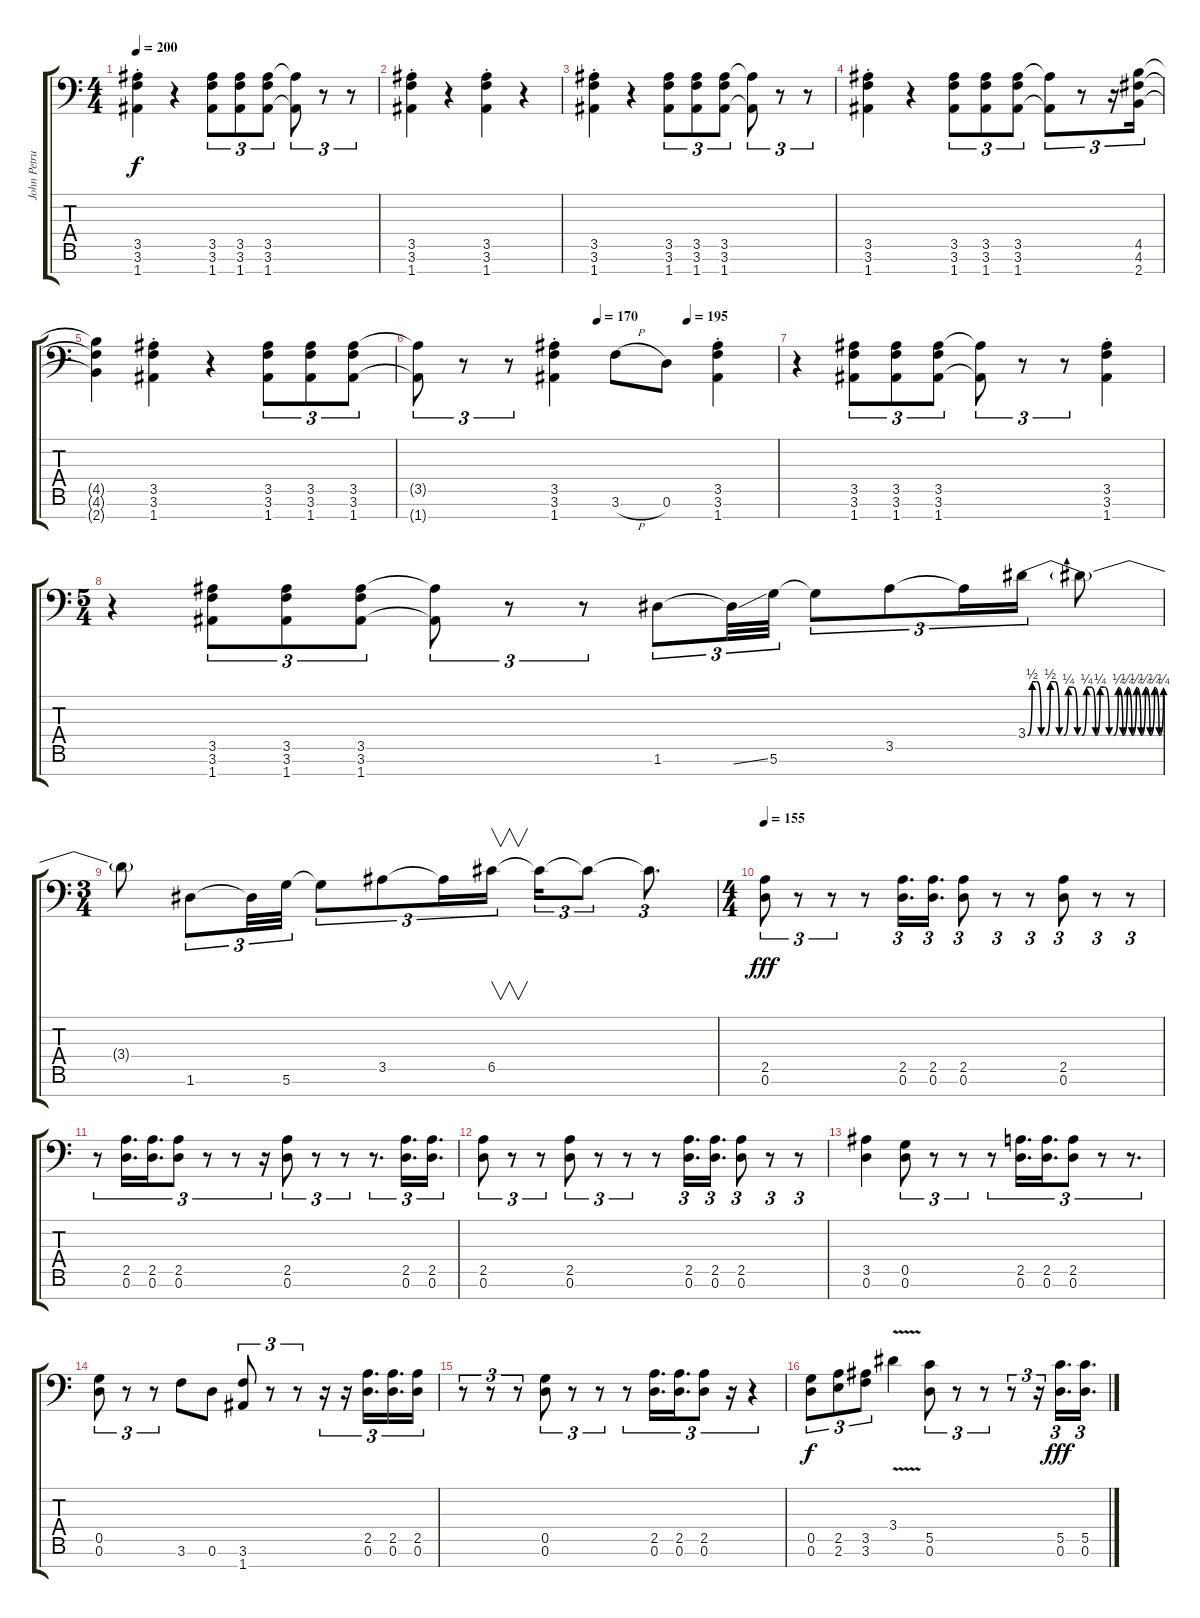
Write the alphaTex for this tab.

\track ("John Petrucci" "John Petru") {instrument distortionguitar}
\staff {score tabs}
\tuning (D4 A3 F3 C3 G2 D2 A1) {hide}
\ts (4 4)
\tempo 200
\clef f4
\ks c
(3.5 3.6{st} 1.7).4{dy f} r.4 (3.5 3.6 1.7).8{tu (3 2)} (3.5 3.6 1.7).8{tu (3 2)} (3.5 3.6 1.7).8{tu (3 2)} (3.5{t} 1.7{t}).8{tu (3 2)} r.8{tu (3 2)} r.8{tu (3 2)} |
(3.5 3.6{st} 1.7).4 r.4 (3.5 3.6{st} 1.7).4 r.4 |
(3.5 3.6{st} 1.7).4 r.4 (3.5 3.6 1.7).8{tu (3 2)} (3.5 3.6 1.7).8{tu (3 2)} (3.5 3.6 1.7).8{tu (3 2)} (3.5{t} 1.7{t}).8{tu (3 2)} r.8{tu (3 2)} r.8{tu (3 2)} |
(3.5 3.6{st} 1.7).4 r.4 (3.5 3.6 1.7).8{tu (3 2)} (3.5 3.6 1.7).8{tu (3 2)} (3.5 3.6 1.7).8{tu (3 2)} (3.5{t} 1.7{t}).8{tu (3 2)} r.8{tu (3 2)} r.16{tu (3 2)} (4.5 4.6 2.7).16{tu (3 2)} |
(4.5{t} 4.6{t} 2.7{t}).4 (3.5 3.6{st} 1.7).4 r.4 (3.5 3.6 1.7).8{tu (3 2)} (3.5 3.6 1.7).8{tu (3 2)} (3.5 3.6 1.7).8{tu (3 2)} |
\tempo (164 0.5)
\tempo (195 0.75)
\tempo (170 0.5)
(3.5{t} 1.7{t}).8{tu (3 2)} r.8{tu (3 2)} r.8{tu (3 2)} (3.5 3.6{st} 1.7).4 3.6{h}.8 0.6.8 (3.5 3.6{st} 1.7).4 |
r.4 (3.5 3.6 1.7).8{tu (3 2)} (3.5 3.6 1.7).8{tu (3 2)} (3.5 3.6 1.7).8{tu (3 2)} (3.5{t} 1.7{t}).8{tu (3 2)} r.8{tu (3 2)} r.8{tu (3 2)} (3.5 3.6{st} 1.7).4 |
\ts (5 4)
r.4 (3.5 3.6 1.7).8{tu (3 2)} (3.5 3.6 1.7).8{tu (3 2)} (3.5 3.6 1.7).8{tu (3 2)} (3.5{t} 1.7{t}).8{tu (3 2)} r.8{tu (3 2)} r.8{tu (3 2)} 1.6.8{tu (3 2)} 1.6{ss t}.32{tu (3 2)} 5.6.32{tu (3 2)} 5.6{t}.8{tu (3 2)} 3.5.8{tu (3 2)} 3.5{t}.16{tu (3 2)} 3.4{be (custom 0 0 2 2 4 2 6 0 8 0 10 2 12 2 14 0 16 0 18 1 20 1 22 0 24 0 26 1 28 1 30 0 32 1 34 1 36 0 38 0 40 1 42 0 44 1 46 0 48 1 50 0 52 1 54 0 56 1 58 0 60 1)}.16{tu (3 2)} 3.4{t}.8 |
\ts (3 4)
3.4{t}.8 1.6.8{tu (3 2)} 1.6{t}.32{tu (3 2)} 5.6.32{tu (3 2)} 5.6{t}.8{tu (3 2)} 3.5.8{tu (3 2)} 3.5{t}.16{tu (3 2)} 6.5.16{v tu (3 2)} 6.5{t}.16{tu (3 2)} 6.5{t}.8{tu (3 2)} 6.5{t}.8{d tu (3 2)} |
\ts (4 4)
\tempo 155
(2.5 0.6).8{tu (3 2) dy fff} r.8{tu (3 2)} r.8{tu (3 2)} r.8 (2.5 0.6).16{d tu (3 2)} (2.5 0.6).16{d tu (3 2)} (2.5 0.6).8{tu (3 2)} r.8{tu (3 2)} r.8{tu (3 2)} (2.5 0.6).8{tu (3 2)} r.8{tu (3 2)} r.8{tu (3 2)} |
r.8{tu (3 2)} (2.5 0.6).16{d tu (3 2)} (2.5 0.6).16{d tu (3 2)} (2.5 0.6).8{tu (3 2)} r.8{tu (3 2)} r.8{tu (3 2)} r.16{tu (3 2)} (2.5 0.6).8{tu (3 2)} r.8{tu (3 2)} r.8{tu (3 2)} r.8{d tu (3 2)} (2.5 0.6).16{d tu (3 2)} (2.5 0.6).16{d tu (3 2)} |
(2.5 0.6).8{tu (3 2)} r.8{tu (3 2)} r.8{tu (3 2)} (2.5 0.6).8{tu (3 2)} r.8{tu (3 2)} r.8{tu (3 2)} r.8 (2.5 0.6).16{d tu (3 2)} (2.5 0.6).16{d tu (3 2)} (2.5 0.6).8{tu (3 2)} r.8{tu (3 2)} r.8{tu (3 2)} |
(3.5 0.6).4 (0.5 0.6).8{tu (3 2)} r.8{tu (3 2)} r.8{tu (3 2)} r.8{tu (3 2)} (2.5 0.6).16{d tu (3 2)} (2.5 0.6).16{d tu (3 2)} (2.5 0.6).8{tu (3 2)} r.8{tu (3 2)} r.8{d tu (3 2)} |
(0.5 0.6).8{tu (3 2)} r.8{tu (3 2)} r.8{tu (3 2)} 3.6.8 0.6.8 (3.6 1.7).8{tu (3 2)} r.8{tu (3 2)} r.8{tu (3 2)} r.16{tu (3 2)} r.16{tu (3 2)} (2.5 0.6).16{d tu (3 2)} (2.5 0.6).16{d tu (3 2)} (2.5 0.6).16{tu (3 2)} |
r.8{tu (3 2)} r.8{tu (3 2)} r.8{tu (3 2)} (0.5 0.6).8{tu (3 2)} r.8{tu (3 2)} r.8{tu (3 2)} r.8{tu (3 2)} (2.5 0.6).16{d tu (3 2)} (2.5 0.6).16{d tu (3 2)} (2.5 0.6).8{tu (3 2)} r.16{tu (3 2)} r.4{tu (3 2)} |
(0.5 0.6).8{tu (3 2) dy f} (2.5 2.6).8{tu (3 2)} (3.5 3.6).8{tu (3 2)} 3.4{v}.4 (5.5 0.6).8{tu (3 2)} r.8{tu (3 2)} r.8{tu (3 2)} r.8{tu (3 2)} r.16{tu (3 2)} (5.5 0.6).16{d tu (3 2) dy fff} (5.5 0.6).16{d tu (3 2)}
